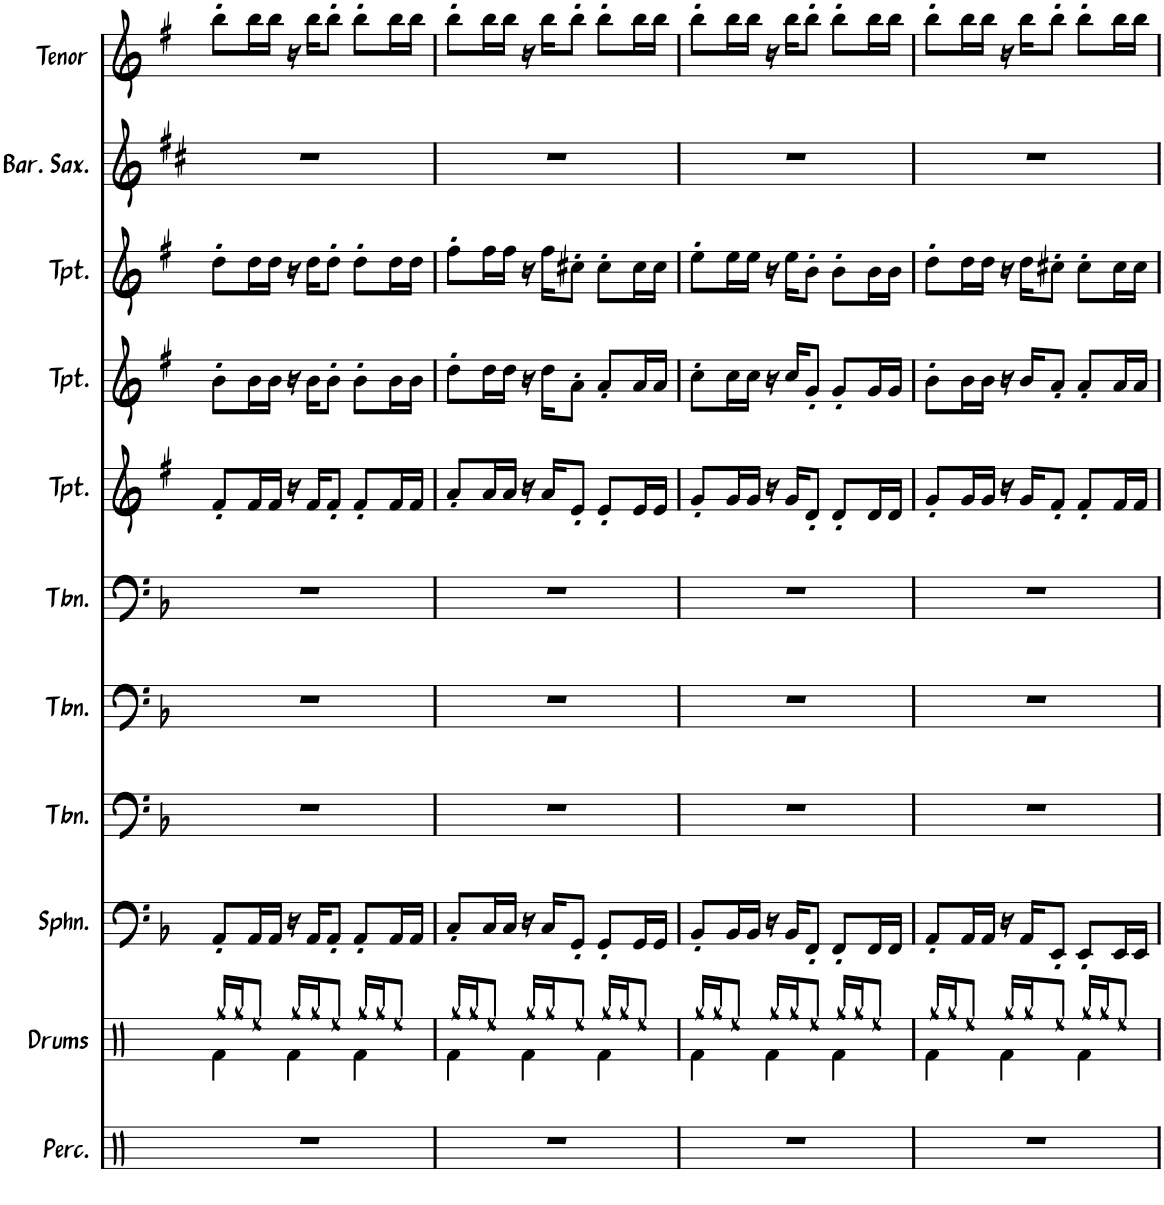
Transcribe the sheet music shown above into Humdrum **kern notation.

**kern	**kern	**kern	**kern	**kern	**kern	**kern	**kern	**kern	**kern	**kern	**kern
*part12	*part11	*part10	*part9	*part8	*part7	*part6	*part5	*part4	*part3	*part2	*part1
*staff12	*staff11	*staff10	*staff9	*staff8	*staff7	*staff6	*staff5	*staff4	*staff3	*staff2	*staff1
*I"Percussion	*I"Drums	*I"Sousaphone	*I"Trombone	*I"Trombone	*I"Trombone	*I"Trumpet	*I"Trumpet	*I"Trumpet	*I"Baritone Saxophone	*I"Tenor Sax	*I"Alto Sax
*I'Perc.	*I'Drums	*I'Sphn.	*I'Tbn.	*I'Tbn.	*I'Tbn.	*I'Tpt.	*I'Tpt.	*I'Tpt.	*I'Bar. Sax.	*I'Tenor	*I'Alto
!!LO:PB:g=z
*clefX	*clefX	*clefF4	*clefF4	*clefF4	*clefF4	*clefG2	*clefG2	*clefG2	*clefG2	*clefG2	*clefG2
*	*	*	*	*	*	*Trd1c2	*Trd1c2	*Trd1c2	*Trd12c21	*Trd8c14	*Trd5c9
*k[]	*k[]	*k[b-]	*k[b-]	*k[b-]	*k[b-]	*k[f#]	*k[f#]	*k[f#]	*k[f#c#]	*k[f#]	*k[f#c#]
*M3/4	*M3/4	*M3/4	*M3/4	*M3/4	*M3/4	*M3/4	*M3/4	*M3/4	*M3/4	*M3/4	*M3/4
=63	=63	=63	=63	=63	=63	=63	=63	=63	=63	=63	=63
*	*^	*	*	*	*	*	*	*	*	*	*
2.r	4Rf\	16Rgg/LL	8AA'/L	2.r	2.r	2.r	8f#'/L	8b'\L	8dd'\L	2.r	8bb'\L	8bb'\L
.	.	16Rgg/J	.	.	.	.	.	.	.	.	.	.
.	.	8Ree/J	16AA/L	.	.	.	16f#/L	16b\L	16dd\L	.	16bb\L	16bb\L
.	.	.	16AA/JJ	.	.	.	16f#/JJ	16b\JJ	16dd\JJ	.	16bb\JJ	16bb\JJ
.	4Rf\	16Rgg/LL	16r	.	.	.	16r	16r	16r	.	16r	16r
.	.	16Rgg/J	16AA/KL	.	.	.	16f#/KL	16b\KL	16dd\KL	.	16bb\KL	16bb\KL
.	.	8Ree/J	8AA'/J	.	.	.	8f#'/J	8b'\J	8dd'\J	.	8bb'\J	8bb'\J
.	4Rf\	16Rgg/LL	8AA'/L	.	.	.	8f#'/L	8b'\L	8dd'\L	.	8bb'\L	8bb'\L
.	.	16Rgg/J	.	.	.	.	.	.	.	.	.	.
.	.	8Ree/J	16AA/L	.	.	.	16f#/L	16b\L	16dd\L	.	16bb\L	16bb\L
.	.	.	16AA/JJ	.	.	.	16f#/JJ	16b\JJ	16dd\JJ	.	16bb\JJ	16bb\JJ
=64	=64	=64	=64	=64	=64	=64	=64	=64	=64	=64	=64	=64
2.r	4Rf\	16Rgg/LL	8C'/L	2.r	2.r	2.r	8a'/L	8dd'\L	8ff#'\L	2.r	8bb'\L	8bb'\L
.	.	16Rgg/J	.	.	.	.	.	.	.	.	.	.
.	.	8Ree/J	16C/L	.	.	.	16a/L	16dd\L	16ff#\L	.	16bb\L	16bb\L
.	.	.	16C/JJ	.	.	.	16a/JJ	16dd\JJ	16ff#\JJ	.	16bb\JJ	16bb\JJ
.	4Rf\	16Rgg/LL	16r	.	.	.	16r	16r	16r	.	16r	16r
.	.	16Rgg/J	16C/KL	.	.	.	16a/KL	16dd\KL	16ff#\KL	.	16bb\KL	16bb\KL
.	.	8Ree/J	8GG'/J	.	.	.	8e'/J	8a'\J	8cc#X'\J	.	8bb'\J	8bb'\J
.	4Rf\	16Rgg/LL	8GG'/L	.	.	.	8e'/L	8a'/L	8cc#'\L	.	8bb'\L	8bb'\L
.	.	16Rgg/J	.	.	.	.	.	.	.	.	.	.
.	.	8Ree/J	16GG/L	.	.	.	16e/L	16a/L	16cc#\L	.	16bb\L	16bb\L
.	.	.	16GG/JJ	.	.	.	16e/JJ	16a/JJ	16cc#\JJ	.	16bb\JJ	16bb\JJ
=65	=65	=65	=65	=65	=65	=65	=65	=65	=65	=65	=65	=65
2.r	4Rf\	16Rgg/LL	8BB-'/L	2.r	2.r	2.r	8g'/L	8cc'\L	8ee'\L	2.r	8bb'\L	8bb'\L
.	.	16Rgg/J	.	.	.	.	.	.	.	.	.	.
.	.	8Ree/J	16BB-/L	.	.	.	16g/L	16cc\L	16ee\L	.	16bb\L	16bb\L
.	.	.	16BB-/JJ	.	.	.	16g/JJ	16cc\JJ	16ee\JJ	.	16bb\JJ	16bb\JJ
.	4Rf\	16Rgg/LL	16r	.	.	.	16r	16r	16r	.	16r	16r
.	.	16Rgg/J	16BB-/KL	.	.	.	16g/KL	16cc/KL	16ee\KL	.	16bb\KL	16bb\KL
.	.	8Ree/J	8FF'/J	.	.	.	8d'/J	8g'/J	8b'\J	.	8bb'\J	8bb'\J
.	4Rf\	16Rgg/LL	8FF'/L	.	.	.	8d'/L	8g'/L	8b'\L	.	8bb'\L	8bb'\L
.	.	16Rgg/J	.	.	.	.	.	.	.	.	.	.
.	.	8Ree/J	16FF/L	.	.	.	16d/L	16g/L	16b\L	.	16bb\L	16bb\L
.	.	.	16FF/JJ	.	.	.	16d/JJ	16g/JJ	16b\JJ	.	16bb\JJ	16bb\JJ
=66	=66	=66	=66	=66	=66	=66	=66	=66	=66	=66	=66	=66
2.r	4Rf\	16Rgg/LL	8AA'/L	2.r	2.r	2.r	8g'/L	8b'\L	8dd'\L	2.r	8bb'\L	8bb'\L
.	.	16Rgg/J	.	.	.	.	.	.	.	.	.	.
.	.	8Ree/J	16AA/L	.	.	.	16g/L	16b\L	16dd\L	.	16bb\L	16bb\L
.	.	.	16AA/JJ	.	.	.	16g/JJ	16b\JJ	16dd\JJ	.	16bb\JJ	16bb\JJ
.	4Rf\	16Rgg/LL	16r	.	.	.	16r	16r	16r	.	16r	16r
.	.	16Rgg/J	16AA/KL	.	.	.	16g/KL	16b/KL	16dd\KL	.	16bb\KL	16bb\KL
.	.	8Ree/J	8EE'/J	.	.	.	8f#'/J	8a'/J	8cc#X'\J	.	8bb'\J	8bb'\J
.	4Rf\	16Rgg/LL	8EE'/L	.	.	.	8f#'/L	8a'/L	8cc#'\L	.	8bb'\L	8bb'\L
.	.	16Rgg/J	.	.	.	.	.	.	.	.	.	.
.	.	8Ree/J	16EE/L	.	.	.	16f#/L	16a/L	16cc#\L	.	16bb\L	16bb\L
.	.	.	16EE/JJ	.	.	.	16f#/JJ	16a/JJ	16cc#\JJ	.	16bb\JJ	16bb\JJ
*	*v	*v	*	*	*	*	*	*	*	*	*	*
=	=	=	=	=	=	=	=	=	=	=	=
*-	*-	*-	*-	*-	*-	*-	*-	*-	*-	*-	*-
